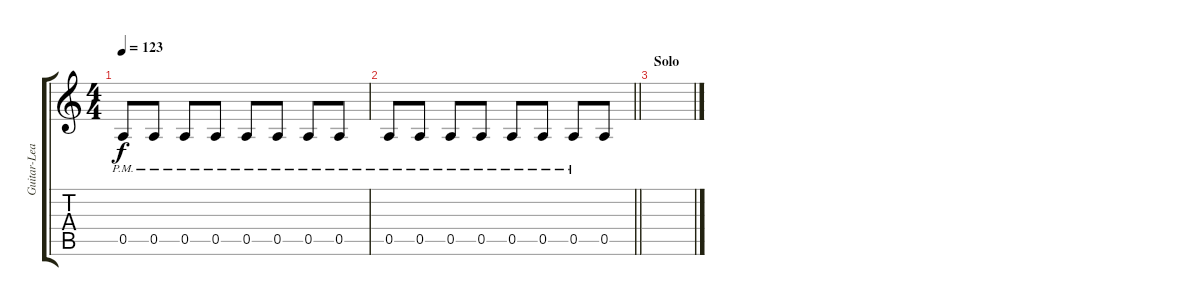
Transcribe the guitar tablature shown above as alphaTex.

\track ("Guitar-Lead" "Guitar-Lea") {instrument overdrivenguitar}
\staff {score tabs}
\tuning (E4 B3 G3 D3 A2 E2) {hide}
\ts (4 4)
\tempo 123
\clef g2
\ks c
0.5{pm}.8{dy f} 0.5{pm}.8 0.5{pm}.8 0.5{pm}.8 0.5{pm}.8 0.5{pm}.8 0.5{pm}.8 0.5{pm}.8 |
\barLineRight lightlight
0.5{pm}.8 0.5{pm}.8 0.5{pm}.8 0.5{pm}.8 0.5{pm}.8 0.5{pm}.8 0.5{pm}.8 0.5.8 |
\section ("" "Solo")
